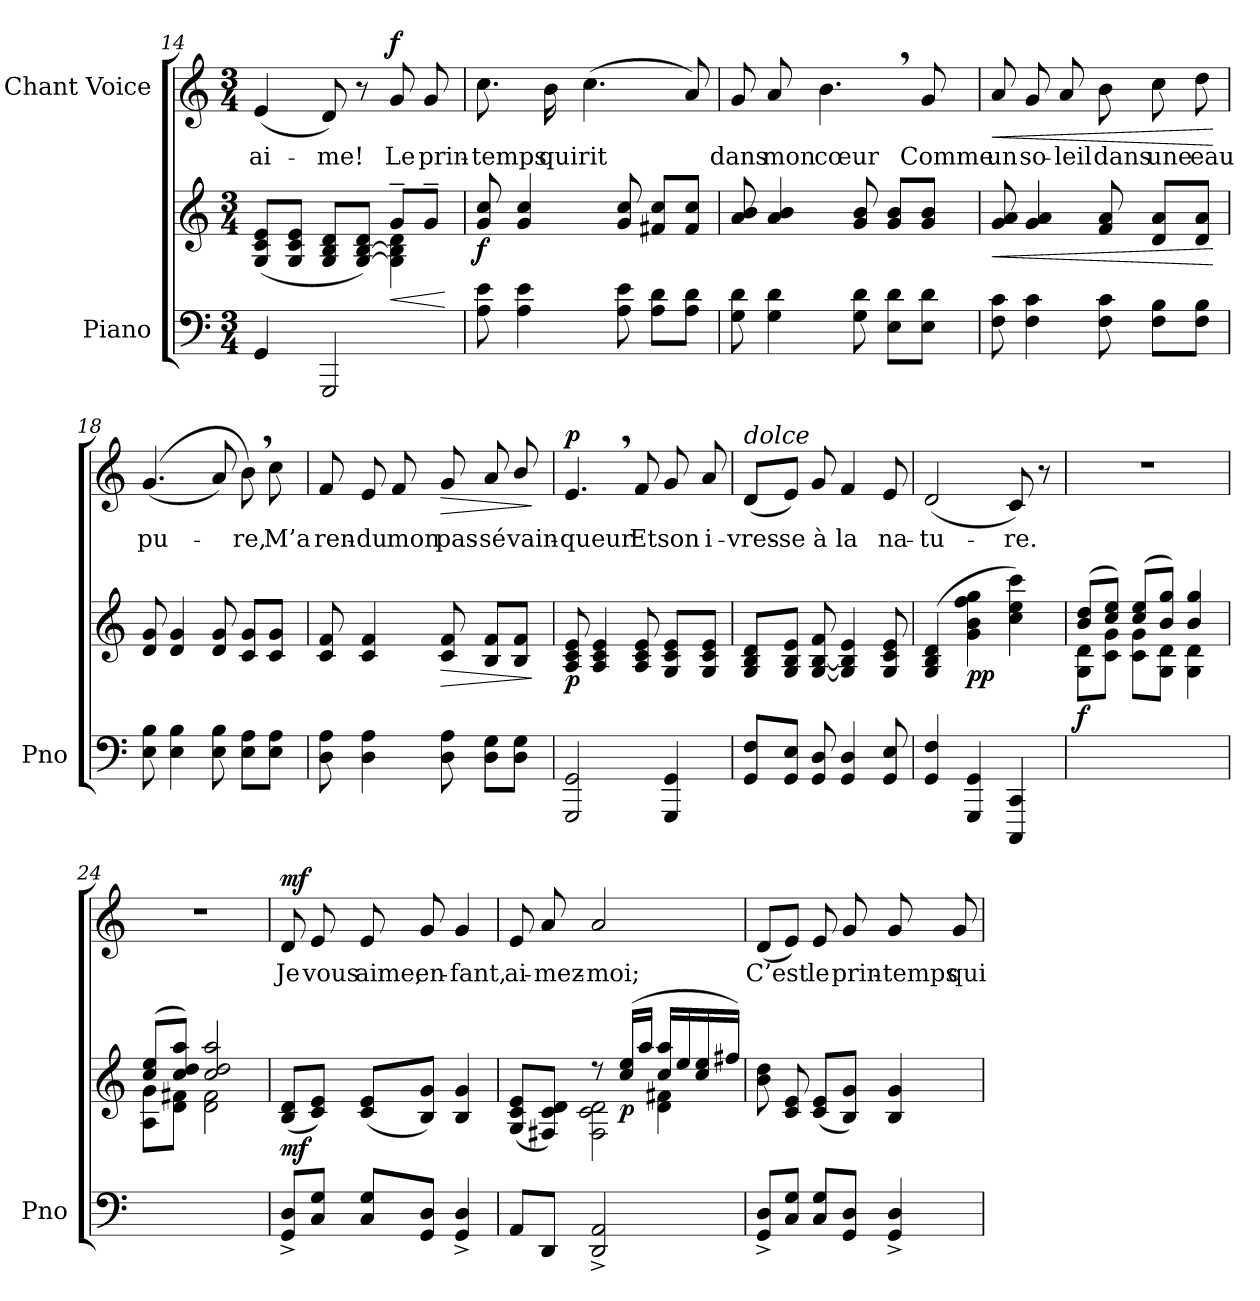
**kern	**kern	**dynam	**kern	**text	**dynam
*part2	*part2	*part2	*part1	*part1	*part1
*staff3	*staff2	*staff2/3	*staff1	*staff1	*staff1
*I"Piano	*	*	*I"Chant Voice	*	*
*I'Pno	*	*	*	*	*
*clefF4	*clefG2	*	*clefG2	*	*
*k[]	*k[]	*	*k[]	*	*
*M3/4	*M3/4	*	*M3/4	*	*
=14	=14	=14	=14	=14	=14
*	*^	*	*	*	*
4GG/	(8G/ 8c/ 8e/L	2ryy	.	(4e/	ai-	.
.	8G/ 8c/ 8e/J	.	.	.	.	.
2GGG/	8G/ 8B/ 8d/L	.	.	8d/)	-me!	.
.	[<8G/ [<8B/ 8d/J)	.	.	8r	.	.
!	!	!	!LO:HP:b	!	!	!LO:DY:a
.	8g~/L	4G\] 4B\] 4d\	<	8g/	Le	f
.	8g~/J	.	.	8g/	prin-	.
*	*v	*v	*	*	*	*
.	.	[	.	.	.
=15	=15	=15	=15	=15	=15
!	!	!LO:DY:b	!	!	!
8A\ 8e\	8g/ 8cc/	f	8.cc\	-temps	.
4A\ 4e\	4g/ 4cc/	.	.	.	.
.	.	.	16b\	qui	.
.	.	.	(4.cc\	rit	.
8A\ 8e\	8g/ 8cc/	.	.	.	.
8A\ 8d\L	8f#X/ 8cc/L	.	.	.	.
8A\ 8d\J	8f#/ 8cc/J	.	8a/)	.	.
=16	=16	=16	=16	=16	=16
8G\ 8d\	8a/ 8b/	.	8g/	dans	.
4G\ 4d\	4a/ 4b/	.	8a/	mon	.
.	.	.	4.b,\	cœur	.
8G\ 8d\	8g/ 8b/	.	.	.	.
8E\ 8d\L	8g/ 8b/L	.	.	.	.
8E\ 8d\J	8g/ 8b/J	.	8g/	Comme	.
=17	=17	=17	=17	=17	=17
!	!	!LO:HP:b	!	!	!LO:HP:b
8F\ 8c\	8g/ 8a/	<	8a/	un	<
4F\ 4c\	4g/ 4a/	.	8g/	so-	.
.	.	.	8a/	-leil	.
8F\ 8c\	8f/ 8a/	.	8b\	dans	.
8F\ 8B\L	8d/ 8a/L	.	8cc\	une	.
8F\ 8B\J	8d/ 8a/J	.	8dd\	eau	.
.	.	[	.	.	[
=18	=18	=18	=18	=18	=18
8E\ 8B\	8d/ 8g/	.	((4.g/	pu-	.
4E\ 4B\	4d/ 4g/	.	.	.	.
8E\ 8B\	8d/ 8g/	.	8a/)	.	.
8E\ 8A\L	8c/ 8g/L	.	8b,\)	-re,	.
8E\ 8A\J	8c/ 8g/J	.	8cc\	M’a	.
=19	=19	=19	=19	=19	=19
8D\ 8A\	8c/ 8f/	.	8f/	ren-	.
4D\ 4A\	4c/ 4f/	.	8e/	-du	.
.	.	.	8f/	mon	.
!	!	!LO:HP:b	!	!	!LO:HP:b
8D\ 8A\	8c/ 8f/	>	8g/	pas-	>
8D\ 8G\L	8B/ 8f/L	.	8a/	-sé	.
8D\ 8G\J	8B/ 8f/J	.	8b/	vain-	.
.	.	]	.	.	]
=20	=20	=20	=20	=20	=20
!	!	!LO:DY:b	!	!	!LO:DY:a
2GGG/ 2GG/	8A/ 8c/ 8e/	p	4.e,/	-queur	p
.	4A/ 4c/ 4e/	.	.	.	.
.	8A/ 8c/ 8e/	.	8f/	Et	.
4GGG/ 4GG/	8G/ 8c/ 8e/L	.	8g/	son	.
.	8G/ 8c/ 8e/J	.	8a/	i-	.
=21	=21	=21	=21	=21	=21
!	!	!	!LO:TX:i:t=dolce	!	!
8GG/ 8F/L	8G/ 8B/ 8d/L	.	(8d/L	-vres-	.
8GG/ 8E/J	8G/ 8B/ 8e/J	.	8e/J)	-se	.
8GG/ 8D/	[8G/ [8B/ 8f/	.	8g/	à	.
4GG/ 4D/	4G/] 4B/] 4e/	.	4f/	la	.
8GG/ 8E/	8G/ 8c/ 8e/	.	8e/	na-	.
=22	=22	=22	=22	=22	=22
4GG/ 4F/	(4G/ 4B/ 4d/	.	(2d/	-tu-	.
!	!	!LO:DY:b	!	!	!
4GGG/ 4GG/	4g\ 4b\ 4ff\ 4gg\	pp	.	.	.
4CCC/ 4CC/	4cc\ 4ee\ 4ccc\)	.	8c/)	-re.	.
.	.	.	8r	.	.
=23	=23	=23	=23	=23	=23
*	*^	*	*	*	*
!	!	!	!LO:DY:b	!	!	!
2.ryy	(>8b/ 8dd/L	8G\ 8d\L	f	2.r	.	.
.	8cc/ 8ee/J)	8c\ 8g\J	.	.	.	.
.	(>8cc/ 8ee/L	8c\ 8g\L	.	.	.	.
.	8b/ 8gg/J)	8G\ 8d\J	.	.	.	.
.	4b/ 4gg/	4G\ 4d\	.	.	.	.
=24	=24	=24	=24	=24	=24	=24
2.ryy	(>8cc/ 8ee/L	8A\ 8g\L	.	2.r	.	.
.	8cc/ 8dd/ 8aa/J)	8d\ 8f#X\J	.	.	.	.
.	2cc/ 2dd/ 2aa/	2d\ 2f#\	.	.	.	.
=25	=25	=25	=25	=25	=25	=25
!	!	!	!LO:DY:b	!	!	!LO:DY:a
*	*v	*v	*	*	*	*
8GG/^ 8D/^L	(>8B/ 8d/L	mf	8d/	Je	mf
8C/ 8G/J	8c/ 8e/J)	.	8e/	vous	.
8C/ 8G/L	(>8c/ 8e/L	.	8e/	aime,	.
8GG/ 8D/J	8B/ 8g/J)	.	8g/	en-	.
4GG/^ 4D/^	4B/ 4g/	.	4g/	-fant,	.
=26	=26	=26	=26	=26	=26
*	*^	*	*	*	*
*	*	*^	*	*	*	*
8AA/L	(>8G/ 8c/ 8e/L	4ryy	2ryy	.	8e/	ai-	.
8DD/J	8F#X/ 8c/ 8d/J)	.	.	.	8a/	-mez-	.
2DD/^ 2AA/^	8r	2F#\ 2c\ 2d\	.	.	2a/	-moi;	.
!	!	!	!	!LO:DY:b	!	!	!
.	(16cc/ 16ee/LL	.	.	p	.	.	.
.	16aa/JJ	.	.	.	.	.	.
.	16cc/ 16aa/LL	.	4d\ 4f#X\	.	.	.	.
.	16ee/	.	.	.	.	.	.
.	16cc/ 16ee/	.	.	.	.	.	.
.	16ff#X/JJ)	.	.	.	.	.	.
*	*v	*v	*v	*	*	*	*
=27	=27	=27	=27	=27	=27
8GG/^ 8D/^L	8b\ 8dd\	.	(8d/L	C’est	.
8C/ 8G/J	8c/ 8e/	.	8e/J)	.	.
8C/ 8G/L	(>8c/ 8e/L	.	8e/	le	.
8GG/ 8D/J	8B/ 8g/J)	.	8g/	prin-	.
4GG/^ 4D/^	4B/ 4g/	.	8g/	-temps	.
.	.	.	8g/	qui	.
=	=	=	=	=	=
*-	*-	*-	*-	*-	*-
